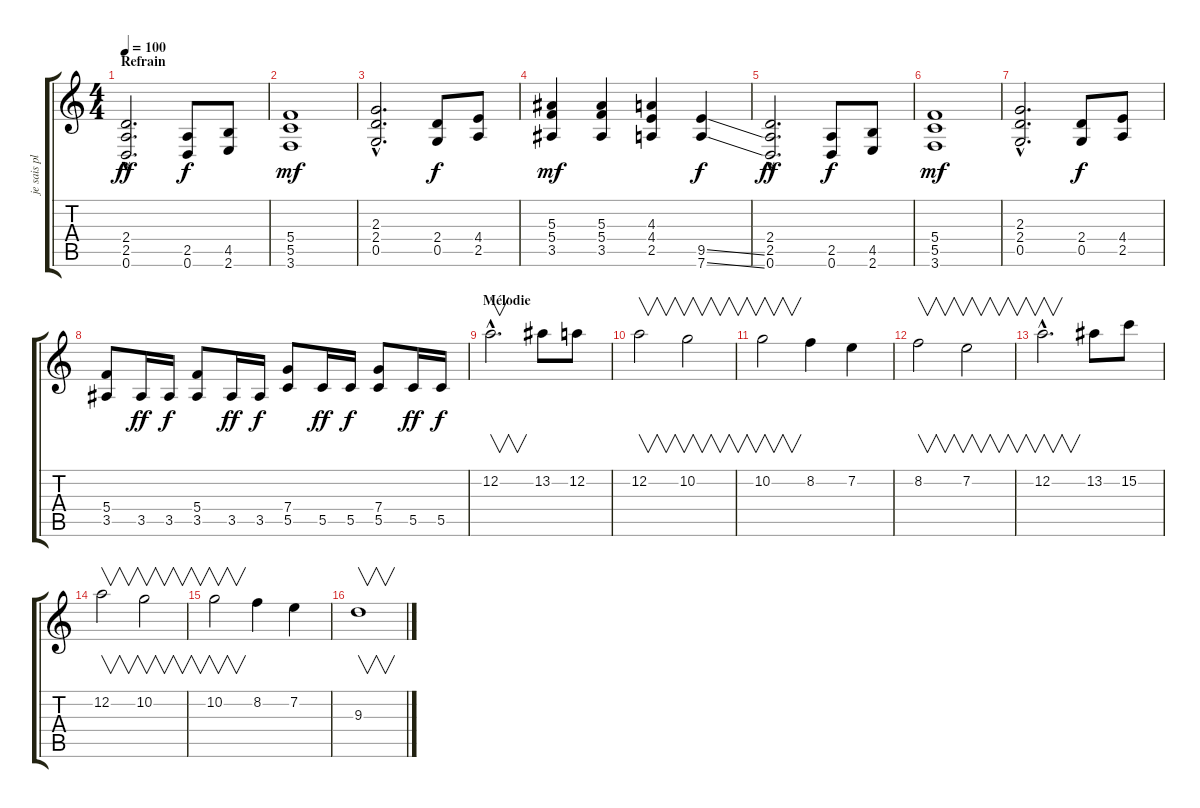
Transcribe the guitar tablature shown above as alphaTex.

\track ("je sais plus" "je sais pl") {instrument overdrivenguitar}
\staff {score tabs}
\tuning (D4 A3 F3 C3 G2 D2) {hide}
\ts (4 4)
\section ("" "Refrain")
\tempo 100
\clef g2
\ks c
(2.4{hac} 2.5{hac} 0.6{hac}).2{d dy ff} (2.5 0.6).8{dy f} (4.5 2.6).8 |
(5.4 5.5 3.6).1{dy mf} |
(2.3{hac} 2.4{hac} 0.5{hac}).2{d} (2.4 0.5).8{dy f} (4.4 2.5).8 |
(5.3 5.4 3.5).4{dy mf} (5.3 5.4 3.5).4 (4.3 4.4 2.5).4 (9.5{ss} 7.6{ss}).4{dy f} |
(2.4{hac} 2.5{hac} 0.6{hac}).2{d dy ff} (2.5 0.6).8{dy f} (4.5 2.6).8 |
(5.4 5.5 3.6).1{dy mf} |
(2.3{hac} 2.4{hac} 0.5{hac}).2{d} (2.4 0.5).8{dy f} (4.4 2.5).8 |
(5.4 3.5).8 3.5.16{dy ff} 3.5.16{dy f} (5.4 3.5).8 3.5.16{dy ff} 3.5.16{dy f} (7.4 5.5).8 5.5.16{dy ff} 5.5.16{dy f} (7.4 5.5).8 5.5.16{dy ff} 5.5.16{dy f} |
\section ("" "Mélodie")
12.2{hac}.2{v d balance 8} 13.2.8 12.2.8 |
12.2.2{v} 10.2.2{v} |
10.2.2{v} 8.2.4 7.2.4 |
8.2.2{v} 7.2.2{v} |
12.2{hac}.2{v d balance 8} 13.2.8 15.2.8 |
12.2.2{v} 10.2.2{v} |
10.2.2{v} 8.2.4 7.2.4 |
9.3.1{v}
